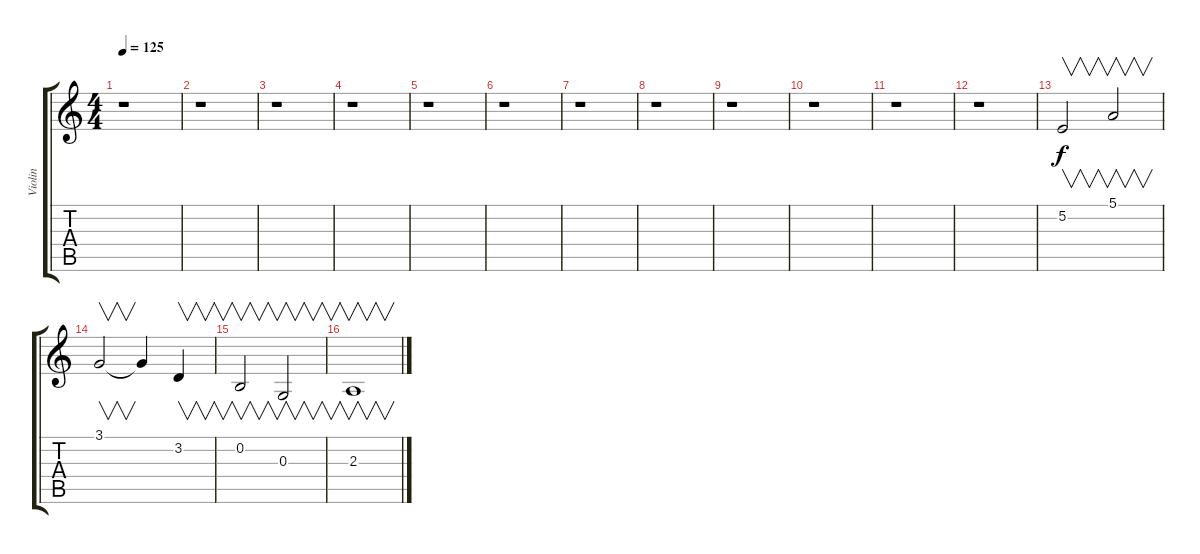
\track ("Violin" "Violin") {instrument violin}
\staff {score tabs}
\tuning (E4 B3 G3 D3 A2 E2) {hide}
\ts (4 4)
\tempo 125
\clef g2
\ks c
r.1{dy f} |
r.1 |
r.1 |
r.1 |
r.1 |
r.1 |
r.1 |
r.1 |
r.1 |
r.1 |
r.1 |
r.1 |
5.2.2{v} 5.1.2{v} |
3.1.2{v} 3.1{t}.4 3.2.4{v} |
0.2.2{v} 0.3.2{v} |
2.3.1{v}
